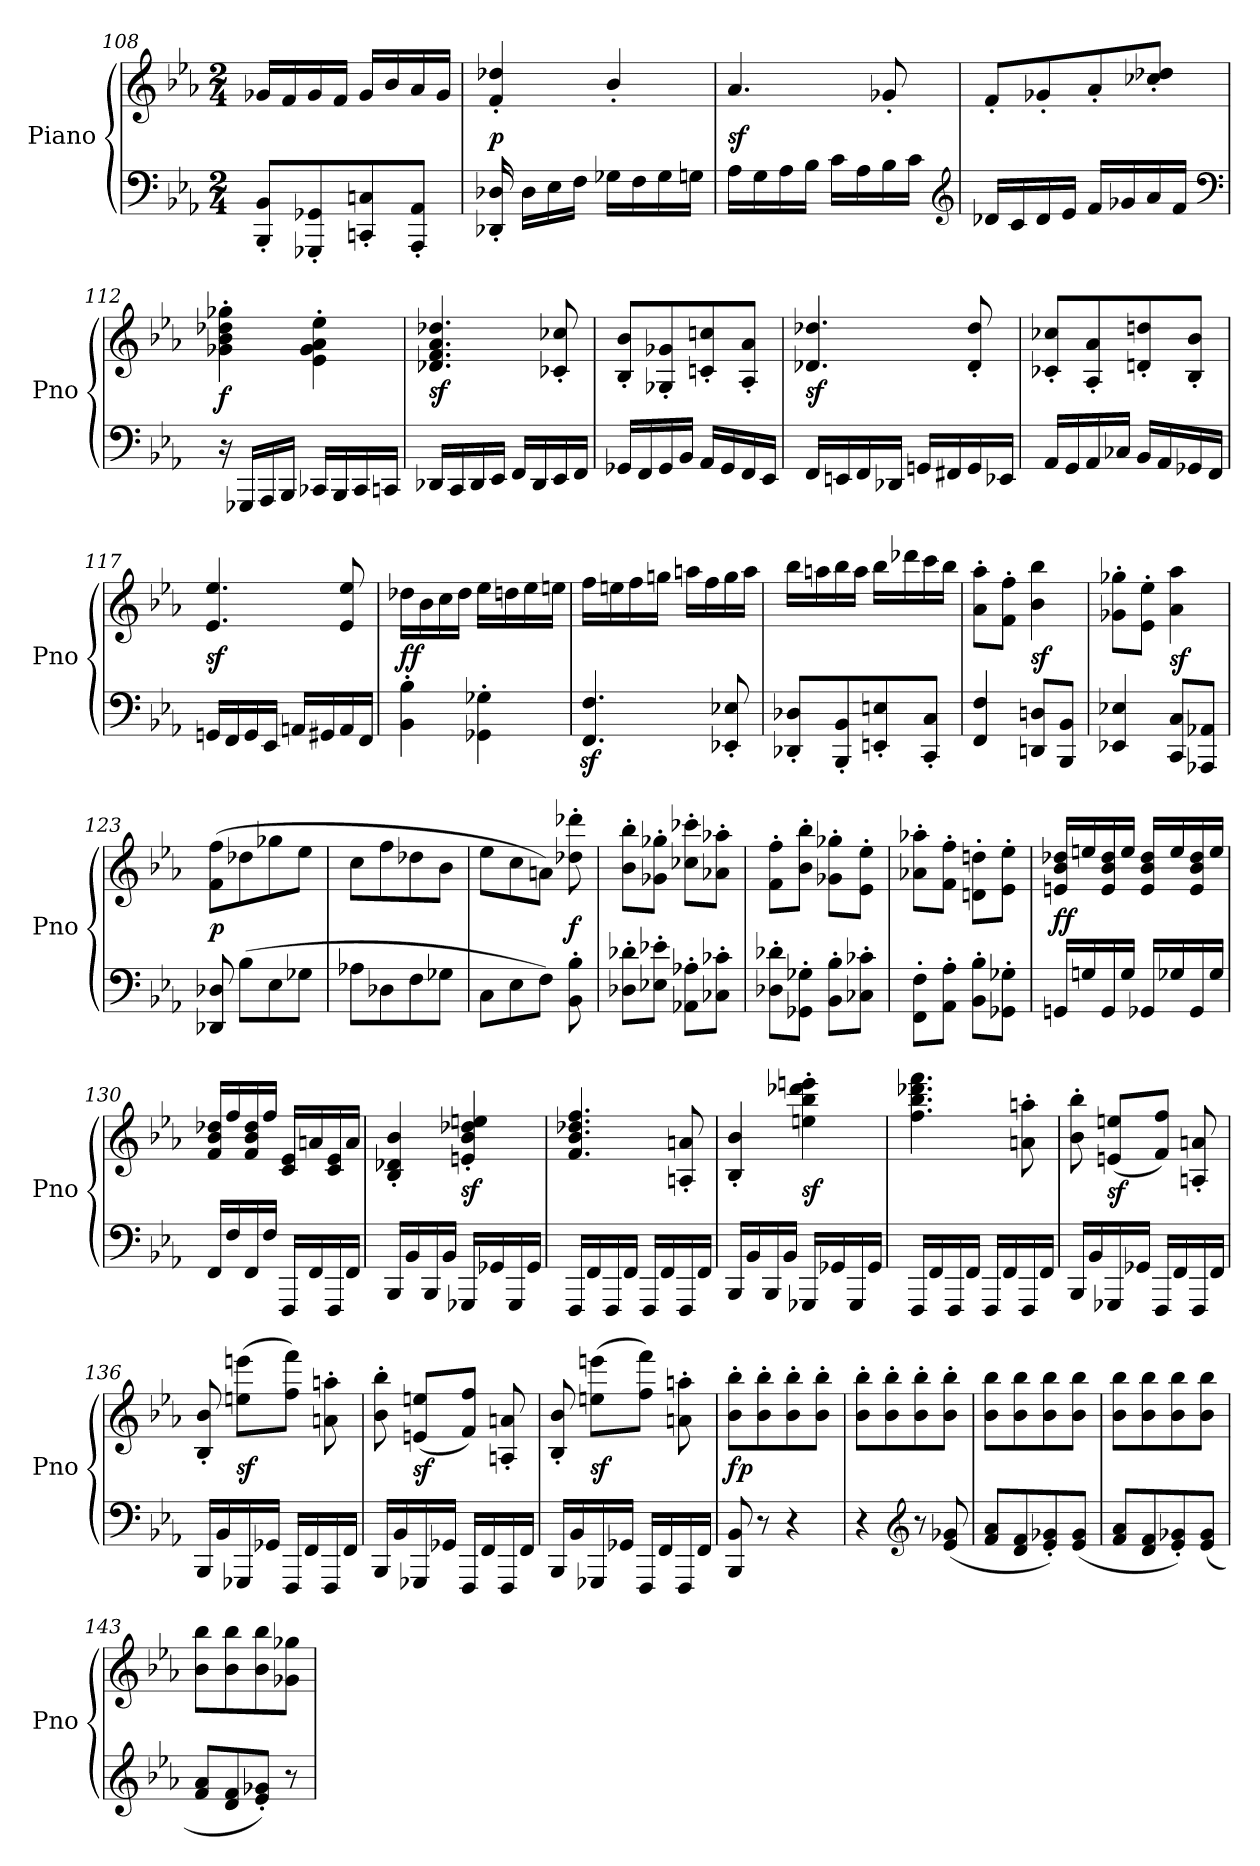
**kern	**kern	**dynam
*part1	*part1	*part1
*staff2	*staff1	*staff1/2
*I"Piano	*	*
*I'Pno	*	*
*clefF4	*clefG2	*
*k[b-e-a-]	*k[b-e-a-]	*
*E-:	*E-:	*
*M2/4	*M2/4	*
=108	=108	=108
8BBB-' 8BB-'L	16g-XLL	.
.	16f	.
8GGG-X' 8GG-X'	16g-	.
.	16fJJ	.
8CCn' 8Cn'	16g-LL	.
.	16b-	.
8AAA-' 8AA-'J	16a-	.
.	16g-JJ	.
=109	=109	=109
16DD-X' 16D-X'	4f' 4dd-X'	p
16D-LL	.	.
16E-	.	.
16FJJ	.	.
16G-XLL	4b-'/	.
16F	.	.
16G-	.	.
16GnJJ	.	.
=110	=110	=110
16A-LL	4.a-	sf
16G	.	.
16A-	.	.
16B-JJ	.	.
16cLL	.	.
16A-	.	.
16B-	8g-X'	.
16cJJ	.	.
*clefG2	*	*
=111	=111	=111
16d-XLL	8f'L	.
16c	.	.
16d-	8g-X'	.
16e-JJ	.	.
16fLL	8a-'	.
16g-X	.	.
16a-	8cc-X' 8dd-X'J	.
16fJJ	.	.
*clefF4	*	*
=112	=112	=112
16r	4g-X' 4b-' 4dd-X' 4gg-X'	f
16GGG-XLL	.	.
16AAA-	.	.
16BBB-JJ	.	.
16CC-XLL	4e-'\ 4g-'\ 4a-'\ 4ee-'\	.
16BBB-	.	.
16CC-	.	.
16CCnJJ	.	.
=113	=113	=113
16DD-XLL	4.d-X 4.f 4.a- 4.dd-X	sf
16CC	.	.
16DD-	.	.
16EE-JJ	.	.
16FFLL	.	.
16DD-	.	.
16EE-	8c-X' 8cc-X'	.
16FFJJ	.	.
=114	=114	=114
16GG-XLL	8B-' 8b-'L	.
16FF	.	.
16GG-	8G-X' 8g-X'	.
16BB-JJ	.	.
16AA-LL	8cn' 8ccn'	.
16GG-	.	.
16FF	8A-' 8a-'J	.
16EE-JJ	.	.
=115	=115	=115
16FFLL	4.d-X 4.dd-X	sf
16EEn	.	.
16FF	.	.
16DD-XJJ	.	.
16GGnLL	.	.
16FF#X	.	.
16GG	8d-' 8dd-'	.
16EE-XJJ	.	.
=116	=116	=116
16AA-LL	8c-X' 8cc-X'L	.
16GG	.	.
16AA-	8A-' 8a-'	.
16C-XJJ	.	.
16BB-LL	8dn' 8ddn'	.
16AA-	.	.
16GG-X	8B-' 8b-'J	.
16FFJJ	.	.
=117	=117	=117
16GGnLL	4.e- 4.ee-	sf
16FF	.	.
16GG	.	.
16EE-JJ	.	.
16AAnLL	.	.
16GG#X	.	.
16AA	8e- 8ee-	.
16FFJJ	.	.
=118	=118	=118
4BB-' 4B-'	16dd-XLL	ff
.	16b-	.
.	16cc	.
.	16dd-JJ	.
4GG-X'\ 4G-X'\	16ee-LL	.
.	16ddn	.
.	16ee-	.
.	16eenJJ	.
=119	=119	=119
4.FFz 4.Fz	16ffLL	.
.	16een	.
.	16ff	.
.	16ggnJJ	.
.	16aanLL	.
.	16ff	.
8EE-X' 8E-X'	16gg	.
.	16aaJJ	.
=120	=120	=120
8DD-X' 8D-X'L	16bb-LL	.
.	16aan	.
8BBB-' 8BB-'	16bb-	.
.	16aaJJ	.
8EEn' 8En'	16bb-LL	.
.	16ddd-X	.
8CC' 8C'J	16ccc	.
.	16bb-JJ	.
=121	=121	=121
4FF 4F	8a-' 8aa-'L	.
.	8f' 8ff'J	.
8DDn 8DnL	4b- 4bb-	sf
8BBB- 8BB-J	.	.
=122	=122	=122
4EE-X 4E-X	8g-X' 8gg-X'L	.
.	8e-' 8ee-'J	.
8CC 8CL	4a- 4aa-	sf
8AAA-X 8AA-XJ	.	.
=123	=123	=123
8DD-X 8D-X	(8f 8ffL	p
(8B-L	8dd-X	.
8E-	8gg-X	.
8G-XJ	8ee-J	.
=124	=124	=124
8A-XL	8ccL	.
8D-X	8ff	.
8F	8dd-X	.
8G-XJ	8b-J	.
=125	=125	=125
8CL	8ee-L	.
8E-	8cc	.
8FJ)	8anJ)	.
8BB-' 8B-'	8dd-X' 8ddd-X'	f
=126	=126	=126
8D-X' 8d-X'L	8b-' 8bb-'L	.
8E-X' 8e-X'J	8g-X' 8gg-X'J	.
8AA-X' 8A-X'L	8cc-X' 8ccc-X'L	.
8C-X' 8c-X'J	8a-X' 8aa-X'J	.
=127	=127	=127
8D-X' 8d-X'L	8f' 8ff'L	.
8GG-X' 8G-X'J	8b-' 8bb-'J	.
8BB-' 8B-'L	8g-X' 8gg-X'L	.
8C-X' 8c-X'J	8e-' 8ee-'J	.
=128	=128	=128
8FF'\ 8F'\L	8a-X' 8aa-X'L	.
8AA-'\ 8A-'\J	8f' 8ff'J	.
8BB-' 8B-'L	8dn'\ 8ddn'\L	.
8GG-X' 8G-X'J	8e-'\ 8ee-'\J	.
=129	=129	=129
16GGnLL	16en/ 16b-/ 16dd-X/LL	ff
16Gn	16een/	.
16GG	16e/ 16b-/ 16dd-/	.
16GJJ	16ee/JJ	.
16GG-XLL	16e/ 16b-/ 16dd-/LL	.
16G-X	16ee/	.
16GG-	16e/ 16b-/ 16dd-/	.
16G-JJ	16ee/JJ	.
=130	=130	=130
16FFLL	16f/ 16b-/ 16dd-X/LL	.
16F	16ff/	.
16FF	16f/ 16b-/ 16dd-/	.
16FJJ	16ff/JJ	.
16FFFLL	16c 16e-LL	.
16FF	16an	.
16FFF	16c 16e-	.
16FFJJ	16aJJ	.
=131	=131	=131
16BBB-LL	4B-' 4d-X' 4b-'	.
16BB-	.	.
16BBB-	.	.
16BB-JJ	.	.
16GGG-XLL	4en' 4b-' 4dd-X' 4een'	sf
16GG-X	.	.
16GGG-	.	.
16GG-JJ	.	.
=132	=132	=132
16FFFLL	4.f/ 4.b-/ 4.dd-X/ 4.ff/	.
16FF	.	.
16FFF	.	.
16FFJJ	.	.
16FFFLL	.	.
16FF	.	.
16FFF	8An' 8an'	.
16FFJJ	.	.
=133	=133	=133
16BBB-LL	4B-' 4b-'	.
16BB-	.	.
16BBB-	.	.
16BB-JJ	.	.
16GGG-XLL	4een' 4bb-' 4ddd-X' 4eeen'	sf
16GG-X	.	.
16GGG-	.	.
16GG-JJ	.	.
=134	=134	=134
16FFFLL	4.ff 4.bb- 4.ddd-X 4.fff	.
16FF	.	.
16FFF	.	.
16FFJJ	.	.
16FFFLL	.	.
16FF	.	.
16FFF	8an' 8aan'	.
16FFJJ	.	.
=135	=135	=135
16BBB-LL	8b-' 8bb-'	.
16BB-	.	.
16GGG-X	(8en/ 8een/L	sf
16GG-XJJ	.	.
16FFFLL	8f/ 8ff/J)	.
16FF	.	.
16FFF	8An' 8an'	.
16FFJJ	.	.
=136	=136	=136
16BBB-LL	8B-' 8b-'	.
16BB-	.	.
16GGG-X	(8een 8eeenL	sf
16GG-XJJ	.	.
16FFFLL	8ff 8fffJ)	.
16FF	.	.
16FFF	8an' 8aan'	.
16FFJJ	.	.
=137	=137	=137
16BBB-LL	8b-' 8bb-'	.
16BB-	.	.
16GGG-X	(8en/ 8een/L	sf
16GG-XJJ	.	.
16FFFLL	8f/ 8ff/J)	.
16FF	.	.
16FFF	8An' 8an'	.
16FFJJ	.	.
=138	=138	=138
16BBB-LL	8B-' 8b-'	.
16BB-	.	.
16GGG-X	(8een 8eeenL	sf
16GG-XJJ	.	.
16FFFLL	8ff 8fffJ)	.
16FF	.	.
16FFF	8an' 8aan'	.
16FFJJ	.	.
=139	=139	=139
8BBB- 8BB-	8b-' 8bb-'L	fp
8r	8b-' 8bb-'	.
4r	8b-' 8bb-'	.
.	8b-' 8bb-'J	.
=140	=140	=140
4r	8b-' 8bb-'L	.
.	8b-' 8bb-'	.
*clefG2	*	*
8r	8b-' 8bb-'	.
(8e- 8g-X	8b-' 8bb-'J	.
=141	=141	=141
8f 8a-L	8b- 8bb-L	.
8d 8f	8b- 8bb-	.
8e-' 8g-X')	8b- 8bb-	.
(8e- 8g-J	8b- 8bb-J	.
=142	=142	=142
8f 8a-L	8b- 8bb-L	.
8d 8f	8b- 8bb-	.
8e-' 8g-X')	8b- 8bb-	.
(8e- 8g-J	8b- 8bb-J	.
=143	=143	=143
8f 8a-L	8b- 8bb-L	.
8d 8f	8b- 8bb-	.
8e-' 8g-X'J)	8b- 8bb-	.
8r	8g-X 8gg-XJ	.
=	=	=
*-	*-	*-
